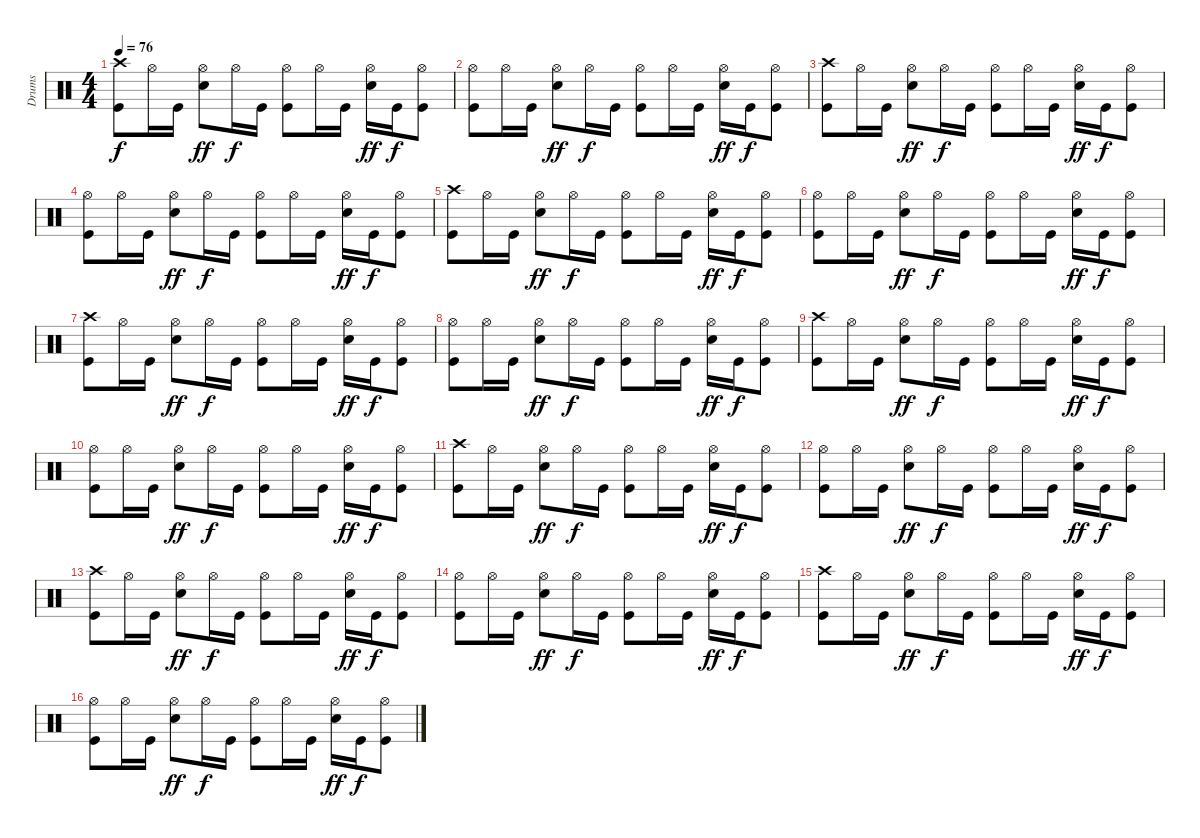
\track ("Drums" "Drums") {instrument percussion}
\staff {score}
\articulation defaults
\ts (4 4)
\tempo 76
\clef neutral
\ks c
("Crash high (hit)" "Kick (hit)").8{dy f} "Hi-Hat (open)".16 "Kick (hit)".16 ("Electric Snare (hit)" "Hi-Hat (open)").8{dy ff} "Hi-Hat (open)".16{dy f} "Kick (hit)".16 ("Kick (hit)" "Hi-Hat (open)").8 "Hi-Hat (open)".16 "Kick (hit)".16 ("Electric Snare (hit)" "Hi-Hat (open)").16{dy ff} "Kick (hit)".16{dy f} ("Kick (hit)" "Hi-Hat (open)").8 |
("Hi-Hat (open)" "Kick (hit)").8 "Hi-Hat (open)".16 "Kick (hit)".16 ("Electric Snare (hit)" "Hi-Hat (open)").8{dy ff} "Hi-Hat (open)".16{dy f} "Kick (hit)".16 ("Kick (hit)" "Hi-Hat (open)").8 "Hi-Hat (open)".16 "Kick (hit)".16 ("Electric Snare (hit)" "Hi-Hat (open)").16{dy ff} "Kick (hit)".16{dy f} ("Kick (hit)" "Hi-Hat (open)").8 |
("Crash high (hit)" "Kick (hit)").8 "Hi-Hat (open)".16 "Kick (hit)".16 ("Electric Snare (hit)" "Hi-Hat (open)").8{dy ff} "Hi-Hat (open)".16{dy f} "Kick (hit)".16 ("Kick (hit)" "Hi-Hat (open)").8 "Hi-Hat (open)".16 "Kick (hit)".16 ("Electric Snare (hit)" "Hi-Hat (open)").16{dy ff} "Kick (hit)".16{dy f} ("Kick (hit)" "Hi-Hat (open)").8 |
("Hi-Hat (open)" "Kick (hit)").8 "Hi-Hat (open)".16 "Kick (hit)".16 ("Electric Snare (hit)" "Hi-Hat (open)").8{dy ff} "Hi-Hat (open)".16{dy f} "Kick (hit)".16 ("Kick (hit)" "Hi-Hat (open)").8 "Hi-Hat (open)".16 "Kick (hit)".16 ("Electric Snare (hit)" "Hi-Hat (open)").16{dy ff} "Kick (hit)".16{dy f} ("Kick (hit)" "Hi-Hat (open)").8 |
("Crash high (hit)" "Kick (hit)").8 "Hi-Hat (open)".16 "Kick (hit)".16 ("Electric Snare (hit)" "Hi-Hat (open)").8{dy ff} "Hi-Hat (open)".16{dy f} "Kick (hit)".16 ("Kick (hit)" "Hi-Hat (open)").8 "Hi-Hat (open)".16 "Kick (hit)".16 ("Electric Snare (hit)" "Hi-Hat (open)").16{dy ff} "Kick (hit)".16{dy f} ("Kick (hit)" "Hi-Hat (open)").8 |
("Hi-Hat (open)" "Kick (hit)").8 "Hi-Hat (open)".16 "Kick (hit)".16 ("Electric Snare (hit)" "Hi-Hat (open)").8{dy ff} "Hi-Hat (open)".16{dy f} "Kick (hit)".16 ("Kick (hit)" "Hi-Hat (open)").8 "Hi-Hat (open)".16 "Kick (hit)".16 ("Electric Snare (hit)" "Hi-Hat (open)").16{dy ff} "Kick (hit)".16{dy f} ("Kick (hit)" "Hi-Hat (open)").8 |
("Crash high (hit)" "Kick (hit)").8 "Hi-Hat (open)".16 "Kick (hit)".16 ("Electric Snare (hit)" "Hi-Hat (open)").8{dy ff} "Hi-Hat (open)".16{dy f} "Kick (hit)".16 ("Kick (hit)" "Hi-Hat (open)").8 "Hi-Hat (open)".16 "Kick (hit)".16 ("Electric Snare (hit)" "Hi-Hat (open)").16{dy ff} "Kick (hit)".16{dy f} ("Kick (hit)" "Hi-Hat (open)").8 |
("Hi-Hat (open)" "Kick (hit)").8 "Hi-Hat (open)".16 "Kick (hit)".16 ("Electric Snare (hit)" "Hi-Hat (open)").8{dy ff} "Hi-Hat (open)".16{dy f} "Kick (hit)".16 ("Kick (hit)" "Hi-Hat (open)").8 "Hi-Hat (open)".16 "Kick (hit)".16 ("Electric Snare (hit)" "Hi-Hat (open)").16{dy ff} "Kick (hit)".16{dy f} ("Kick (hit)" "Hi-Hat (open)").8 |
("Crash high (hit)" "Kick (hit)").8 "Hi-Hat (open)".16 "Kick (hit)".16 ("Electric Snare (hit)" "Hi-Hat (open)").8{dy ff} "Hi-Hat (open)".16{dy f} "Kick (hit)".16 ("Kick (hit)" "Hi-Hat (open)").8 "Hi-Hat (open)".16 "Kick (hit)".16 ("Electric Snare (hit)" "Hi-Hat (open)").16{dy ff} "Kick (hit)".16{dy f} ("Kick (hit)" "Hi-Hat (open)").8 |
("Hi-Hat (open)" "Kick (hit)").8 "Hi-Hat (open)".16 "Kick (hit)".16 ("Electric Snare (hit)" "Hi-Hat (open)").8{dy ff} "Hi-Hat (open)".16{dy f} "Kick (hit)".16 ("Kick (hit)" "Hi-Hat (open)").8 "Hi-Hat (open)".16 "Kick (hit)".16 ("Electric Snare (hit)" "Hi-Hat (open)").16{dy ff} "Kick (hit)".16{dy f} ("Kick (hit)" "Hi-Hat (open)").8 |
("Crash high (hit)" "Kick (hit)").8 "Hi-Hat (open)".16 "Kick (hit)".16 ("Electric Snare (hit)" "Hi-Hat (open)").8{dy ff} "Hi-Hat (open)".16{dy f} "Kick (hit)".16 ("Kick (hit)" "Hi-Hat (open)").8 "Hi-Hat (open)".16 "Kick (hit)".16 ("Electric Snare (hit)" "Hi-Hat (open)").16{dy ff} "Kick (hit)".16{dy f} ("Kick (hit)" "Hi-Hat (open)").8 |
("Hi-Hat (open)" "Kick (hit)").8 "Hi-Hat (open)".16 "Kick (hit)".16 ("Electric Snare (hit)" "Hi-Hat (open)").8{dy ff} "Hi-Hat (open)".16{dy f} "Kick (hit)".16 ("Kick (hit)" "Hi-Hat (open)").8 "Hi-Hat (open)".16 "Kick (hit)".16 ("Electric Snare (hit)" "Hi-Hat (open)").16{dy ff} "Kick (hit)".16{dy f} ("Kick (hit)" "Hi-Hat (open)").8 |
("Crash high (hit)" "Kick (hit)").8 "Hi-Hat (open)".16 "Kick (hit)".16 ("Electric Snare (hit)" "Hi-Hat (open)").8{dy ff} "Hi-Hat (open)".16{dy f} "Kick (hit)".16 ("Kick (hit)" "Hi-Hat (open)").8 "Hi-Hat (open)".16 "Kick (hit)".16 ("Electric Snare (hit)" "Hi-Hat (open)").16{dy ff} "Kick (hit)".16{dy f} ("Kick (hit)" "Hi-Hat (open)").8 |
("Hi-Hat (open)" "Kick (hit)").8 "Hi-Hat (open)".16 "Kick (hit)".16 ("Electric Snare (hit)" "Hi-Hat (open)").8{dy ff} "Hi-Hat (open)".16{dy f} "Kick (hit)".16 ("Kick (hit)" "Hi-Hat (open)").8 "Hi-Hat (open)".16 "Kick (hit)".16 ("Electric Snare (hit)" "Hi-Hat (open)").16{dy ff} "Kick (hit)".16{dy f} ("Kick (hit)" "Hi-Hat (open)").8 |
("Crash high (hit)" "Kick (hit)").8 "Hi-Hat (open)".16 "Kick (hit)".16 ("Electric Snare (hit)" "Hi-Hat (open)").8{dy ff} "Hi-Hat (open)".16{dy f} "Kick (hit)".16 ("Kick (hit)" "Hi-Hat (open)").8 "Hi-Hat (open)".16 "Kick (hit)".16 ("Electric Snare (hit)" "Hi-Hat (open)").16{dy ff} "Kick (hit)".16{dy f} ("Kick (hit)" "Hi-Hat (open)").8 |
("Hi-Hat (open)" "Kick (hit)").8 "Hi-Hat (open)".16 "Kick (hit)".16 ("Electric Snare (hit)" "Hi-Hat (open)").8{dy ff} "Hi-Hat (open)".16{dy f} "Kick (hit)".16 ("Kick (hit)" "Hi-Hat (open)").8 "Hi-Hat (open)".16 "Kick (hit)".16 ("Electric Snare (hit)" "Hi-Hat (open)").16{dy ff} "Kick (hit)".16{dy f} ("Kick (hit)" "Hi-Hat (open)").8
